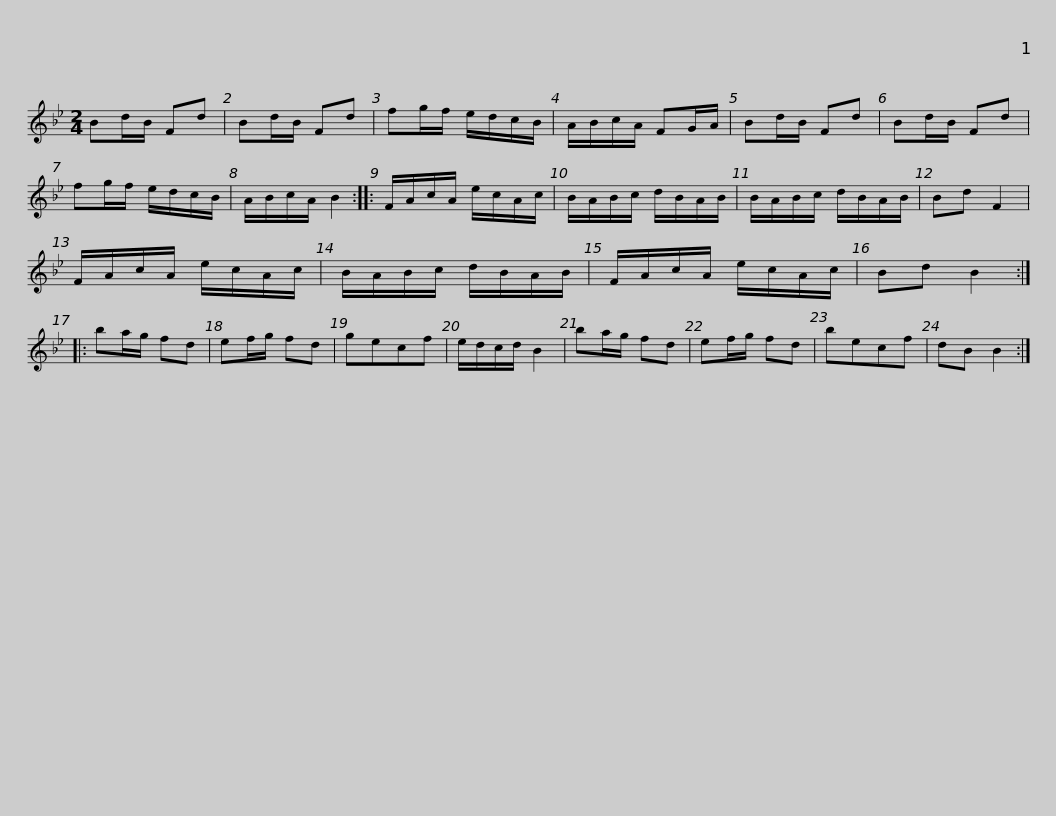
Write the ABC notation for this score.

X:1
L:1/8
M:2/4
I:linebreak $
K:Bb
V:1 treble
V:1
 Bd/B/ Fd | Bd/B/ Fd | fg/f/ e/d/c/B/ | A/B/c/A/ FG/A/ | Bd/B/ Fd | %5
 Bd/B/ Fd | fg/f/ e/d/c/B/ | A/B/c/A/ B2 ::$ F/A/c/A/ e/c/A/c/ | B/A/B/c/ d/B/A/B/ | %10
 B/A/B/c/ d/B/A/B/ | Bd F2 | F/A/c/A/ e/c/A/c/ | B/A/B/c/ d/B/A/B/ |$ F/A/c/A/ e/c/A/c/ | %15
 Bd B2 :: ba/g/ fd | ef/g/ fd | gecf | e/d/c/d/ B2 | %20
 ba/g/ fd | ef/g/ fd | becf |$ dB B2 :| %24
